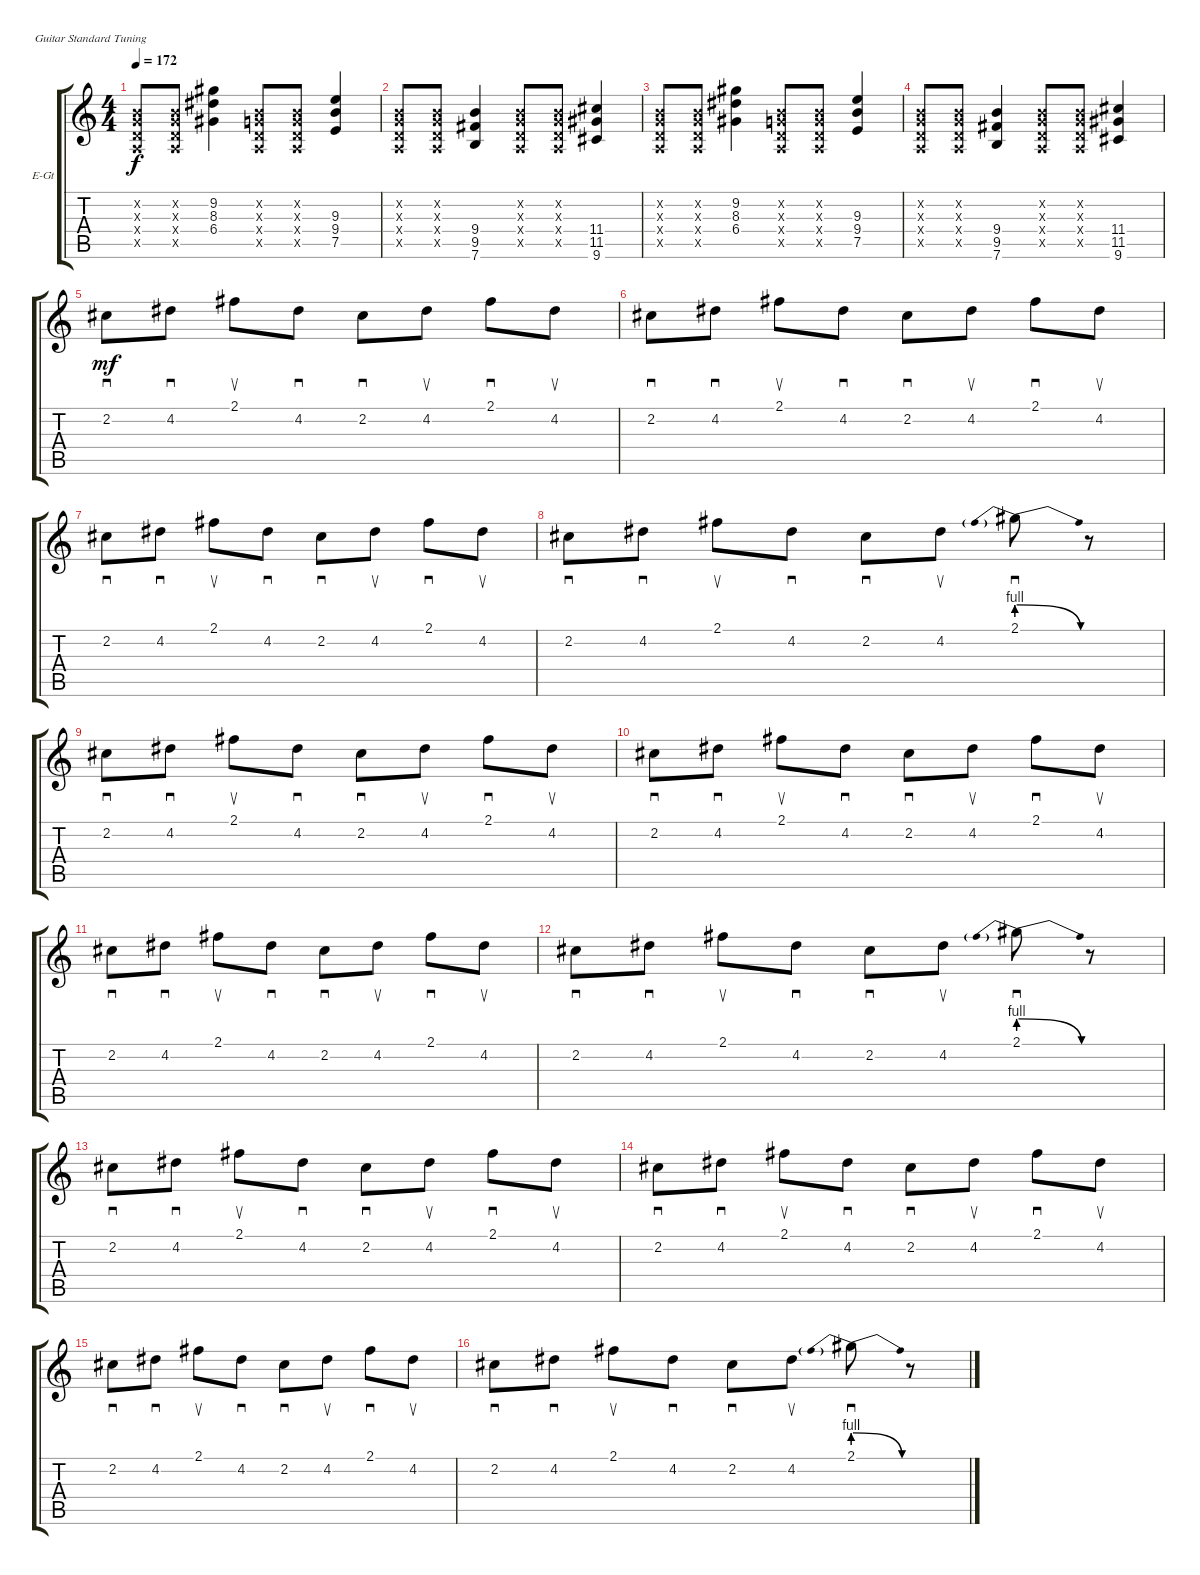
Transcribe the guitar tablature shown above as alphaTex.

\bracketExtendMode groupsimilarinstruments
\firstSystemTrackNameOrientation horizontal
\otherSystemsTrackNameOrientation horizontal
\track ("Boris Jardel" "E-Gt") {instrument distortionguitar}
\staff {score tabs}
\tuning (E4 B3 G3 D3 A2 E2)
\ts (4 4)
\tempo 172
\clef g2
\ks c
(0.2{x} 0.3{x} 0.4{x} 0.5{x}).8{dy f} (0.2{x} 0.3{x} 0.4{x} 0.5{x}).8 (9.2 8.3 6.4).4 (0.2{x} 0.3{x} 0.4{x} 0.5{x}).8 (0.2{x} 0.3{x} 0.4{x} 0.5{x}).8 (9.3 9.4 7.5).4 |
(0.2{x} 0.3{x} 0.4{x} 0.5{x}).8 (0.2{x} 0.3{x} 0.4{x} 0.5{x}).8 (9.4 9.5 7.6).4 (0.2{x} 0.3{x} 0.4{x} 0.5{x}).8 (0.2{x} 0.3{x} 0.4{x} 0.5{x}).8 (11.4 11.5 9.6).4 |
(0.2{x} 0.3{x} 0.4{x} 0.5{x}).8 (0.2{x} 0.3{x} 0.4{x} 0.5{x}).8 (9.2 8.3 6.4).4 (0.2{x} 0.3{x} 0.4{x} 0.5{x}).8 (0.2{x} 0.3{x} 0.4{x} 0.5{x}).8 (9.3 9.4 7.5).4 |
(0.2{x} 0.3{x} 0.4{x} 0.5{x}).8 (0.2{x} 0.3{x} 0.4{x} 0.5{x}).8 (9.4 9.5 7.6).4 (0.2{x} 0.3{x} 0.4{x} 0.5{x}).8 (0.2{x} 0.3{x} 0.4{x} 0.5{x}).8 (11.4 11.5 9.6).4 |
2.2.8{sd dy mf} 4.2.8{sd} 2.1.8{su} 4.2.8{sd} 2.2.8{sd} 4.2.8{su} 2.1.8{sd} 4.2.8{su} |
2.2.8{sd} 4.2.8{sd} 2.1.8{su} 4.2.8{sd} 2.2.8{sd} 4.2.8{su} 2.1.8{sd} 4.2.8{su} |
2.2.8{sd} 4.2.8{sd} 2.1.8{su} 4.2.8{sd} 2.2.8{sd} 4.2.8{su} 2.1.8{sd} 4.2.8{su} |
2.2.8{sd} 4.2.8{sd} 2.1.8{su} 4.2.8{sd} 2.2.8{sd} 4.2.8{su} 2.1{be (prebendrelease 0 4 60 0)}.8{sd} r.8 |
2.2.8{sd} 4.2.8{sd} 2.1.8{su} 4.2.8{sd} 2.2.8{sd} 4.2.8{su} 2.1.8{sd} 4.2.8{su} |
2.2.8{sd} 4.2.8{sd} 2.1.8{su} 4.2.8{sd} 2.2.8{sd} 4.2.8{su} 2.1.8{sd} 4.2.8{su} |
2.2.8{sd} 4.2.8{sd} 2.1.8{su} 4.2.8{sd} 2.2.8{sd} 4.2.8{su} 2.1.8{sd} 4.2.8{su} |
2.2.8{sd} 4.2.8{sd} 2.1.8{su} 4.2.8{sd} 2.2.8{sd} 4.2.8{su} 2.1{be (prebendrelease 0 4 60 0)}.8{sd} r.8 |
2.2.8{sd} 4.2.8{sd} 2.1.8{su} 4.2.8{sd} 2.2.8{sd} 4.2.8{su} 2.1.8{sd} 4.2.8{su} |
2.2.8{sd} 4.2.8{sd} 2.1.8{su} 4.2.8{sd} 2.2.8{sd} 4.2.8{su} 2.1.8{sd} 4.2.8{su} |
2.2.8{sd} 4.2.8{sd} 2.1.8{su} 4.2.8{sd} 2.2.8{sd} 4.2.8{su} 2.1.8{sd} 4.2.8{su} |
2.2.8{sd} 4.2.8{sd} 2.1.8{su} 4.2.8{sd} 2.2.8{sd} 4.2.8{su} 2.1{be (prebendrelease 0 4 60 0)}.8{sd} r.8
